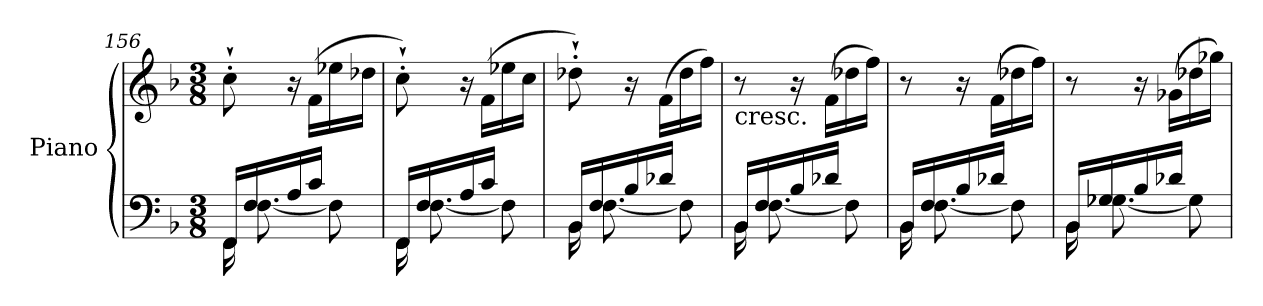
**kern	**kern
*part1	*part1
*staff2	*staff1
*I"Piano	*
*I'Pno	*
*clefF4	*clefG2
*k[b-]	*k[b-]
*F:	*F:
*M3/8	*M3/8
=156	=156
*^	*
16FF/LL	16FF\	8cc`'\
16F/	[8.F\	.
16A/	.	16r
16c/JJ	.	(16f\LL
8ryy	8F\]	16ee-X\
.	.	16dd-X\JJ
=157	=157	=157
16FF/LL	16FF\	8cc`'\)
16F/	[8.F\	.
16A/	.	16r
16c/JJ	.	(16f\LL
8ryy	8F\]	16ee-X\
.	.	16cc\JJ
=158	=158	=158
16BB-/LL	16BB-\	8dd-X`'\)
16F/	[8.F\	.
16B-/	.	16r
16d-X/JJ	.	(16f\LL
8ryy	8F\]	16dd-\
.	.	16ff\JJ)
=159	=159	=159
!	!	!LO:TX:b:t=cresc.
16BB-/LL	16BB-\	8r
16F/	[8.F\	.
16B-/	.	16r
16d-X/JJ	.	(16f\LL
8ryy	8F\]	16dd-X\
.	.	16ff\JJ)
!!LO:LB:g=z
=160	=160	=160
16BB-/LL	16BB-\	8r
16F/	[8.F\	.
16B-/	.	16r
16d-X/JJ	.	(16f\LL
8ryy	8F\]	16dd-X\
.	.	16ff\JJ)
=161	=161	=161
16BB-/LL	16BB-\	8r
16G-/	[8.G-X\	.
16B-/	.	16r
16d-X/JJ	.	(16g-X\LL
8ryy	8G-\]	16dd-X\
.	.	16gg-X\JJ)
*v	*v	*
=	=
*-	*-
